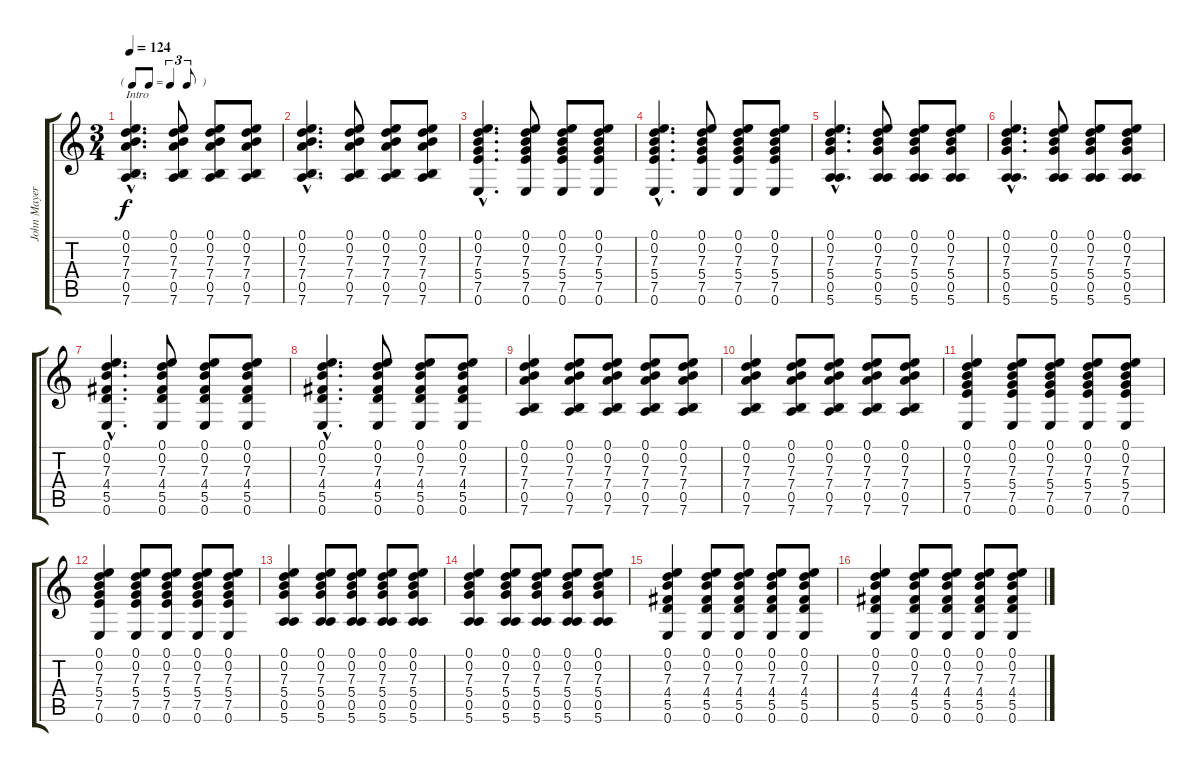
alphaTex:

\track ("John Mayer" "John Mayer") {instrument acousticguitarsteel}
\staff {score tabs}
\tuning (E4 B3 G3 D3 A2 E2) {hide}
\ts (3 4)
\tf triplet8th
\tempo 124
\clef g2
\ks c
(0.1{hac} 0.2{hac} 7.3{hac} 7.4{hac} 0.5{hac} 7.6{hac}).4{d txt "Intro" dy f instrument acousticguitarsteel} (0.1 0.2 7.3 7.4 0.5 7.6).8 (0.1 0.2 7.3 7.4 0.5 7.6).8 (0.1 0.2 7.3 7.4 0.5 7.6).8 |
(0.1{hac} 0.2{hac} 7.3{hac} 7.4{hac} 0.5{hac} 7.6{hac}).4{d} (0.1 0.2 7.3 7.4 0.5 7.6).8 (0.1 0.2 7.3 7.4 0.5 7.6).8 (0.1 0.2 7.3 7.4 0.5 7.6).8 |
(0.1{hac} 0.2{hac} 7.3{hac} 5.4{hac} 7.5{hac} 0.6{hac}).4{d} (0.1 0.2 7.3 5.4 7.5 0.6).8 (0.1 0.2 7.3 5.4 7.5 0.6).8 (0.1 0.2 7.3 5.4 7.5 0.6).8 |
(0.1{hac} 0.2{hac} 7.3{hac} 5.4{hac} 7.5{hac} 0.6{hac}).4{d} (0.1 0.2 7.3 5.4 7.5 0.6).8 (0.1 0.2 7.3 5.4 7.5 0.6).8 (0.1 0.2 7.3 5.4 7.5 0.6).8 |
(0.1{hac} 0.2{hac} 7.3{hac} 5.4{hac} 0.5{hac} 5.6{hac}).4{d} (0.1 0.2 7.3 5.4 0.5 5.6).8 (0.1 0.2 7.3 5.4 0.5 5.6).8 (0.1 0.2 7.3 5.4 0.5 5.6).8 |
(0.1{hac} 0.2{hac} 7.3{hac} 5.4{hac} 0.5{hac} 5.6{hac}).4{d} (0.1 0.2 7.3 5.4 0.5 5.6).8 (0.1 0.2 7.3 5.4 0.5 5.6).8 (0.1 0.2 7.3 5.4 0.5 5.6).8 |
(0.1{hac} 0.2{hac} 7.3{hac} 4.4{hac} 5.5{hac} 0.6{hac}).4{d} (0.1 0.2 7.3 4.4 5.5 0.6).8 (0.1 0.2 7.3 4.4 5.5 0.6).8 (0.1 0.2 7.3 4.4 5.5 0.6).8 |
(0.1{hac} 0.2{hac} 7.3{hac} 4.4{hac} 5.5{hac} 0.6{hac}).4{d} (0.1 0.2 7.3 4.4 5.5 0.6).8 (0.1 0.2 7.3 4.4 5.5 0.6).8 (0.1 0.2 7.3 4.4 5.5 0.6).8 |
(0.1 0.2 7.3 7.4 0.5 7.6).4 (0.1 0.2 7.3 7.4 0.5 7.6).8 (0.1 0.2 7.3 7.4 0.5 7.6).8 (0.1 0.2 7.3 7.4 0.5 7.6).8 (0.1 0.2 7.3 7.4 0.5 7.6).8 |
(0.1 0.2 7.3 7.4 0.5 7.6).4 (0.1 0.2 7.3 7.4 0.5 7.6).8 (0.1 0.2 7.3 7.4 0.5 7.6).8 (0.1 0.2 7.3 7.4 0.5 7.6).8 (0.1 0.2 7.3 7.4 0.5 7.6).8 |
(0.1 0.2 7.3 5.4 7.5 0.6).4 (0.1 0.2 7.3 5.4 7.5 0.6).8 (0.1 0.2 7.3 5.4 7.5 0.6).8 (0.1 0.2 7.3 5.4 7.5 0.6).8 (0.1 0.2 7.3 5.4 7.5 0.6).8 |
(0.1 0.2 7.3 5.4 7.5 0.6).4 (0.1 0.2 7.3 5.4 7.5 0.6).8 (0.1 0.2 7.3 5.4 7.5 0.6).8 (0.1 0.2 7.3 5.4 7.5 0.6).8 (0.1 0.2 7.3 5.4 7.5 0.6).8 |
(0.1 0.2 7.3 5.4 0.5 5.6).4 (0.1 0.2 7.3 5.4 0.5 5.6).8 (0.1 0.2 7.3 5.4 0.5 5.6).8 (0.1 0.2 7.3 5.4 0.5 5.6).8 (0.1 0.2 7.3 5.4 0.5 5.6).8 |
(0.1 0.2 7.3 5.4 0.5 5.6).4 (0.1 0.2 7.3 5.4 0.5 5.6).8 (0.1 0.2 7.3 5.4 0.5 5.6).8 (0.1 0.2 7.3 5.4 0.5 5.6).8 (0.1 0.2 7.3 5.4 0.5 5.6).8 |
(0.1 0.2 7.3 4.4 5.5 0.6).4 (0.1 0.2 7.3 4.4 5.5 0.6).8 (0.1 0.2 7.3 4.4 5.5 0.6).8 (0.1 0.2 7.3 4.4 5.5 0.6).8 (0.1 0.2 7.3 4.4 5.5 0.6).8 |
(0.1 0.2 7.3 4.4 5.5 0.6).4 (0.1 0.2 7.3 4.4 5.5 0.6).8 (0.1 0.2 7.3 4.4 5.5 0.6).8 (0.1 0.2 7.3 4.4 5.5 0.6).8 (0.1 0.2 7.3 4.4 5.5 0.6).8
